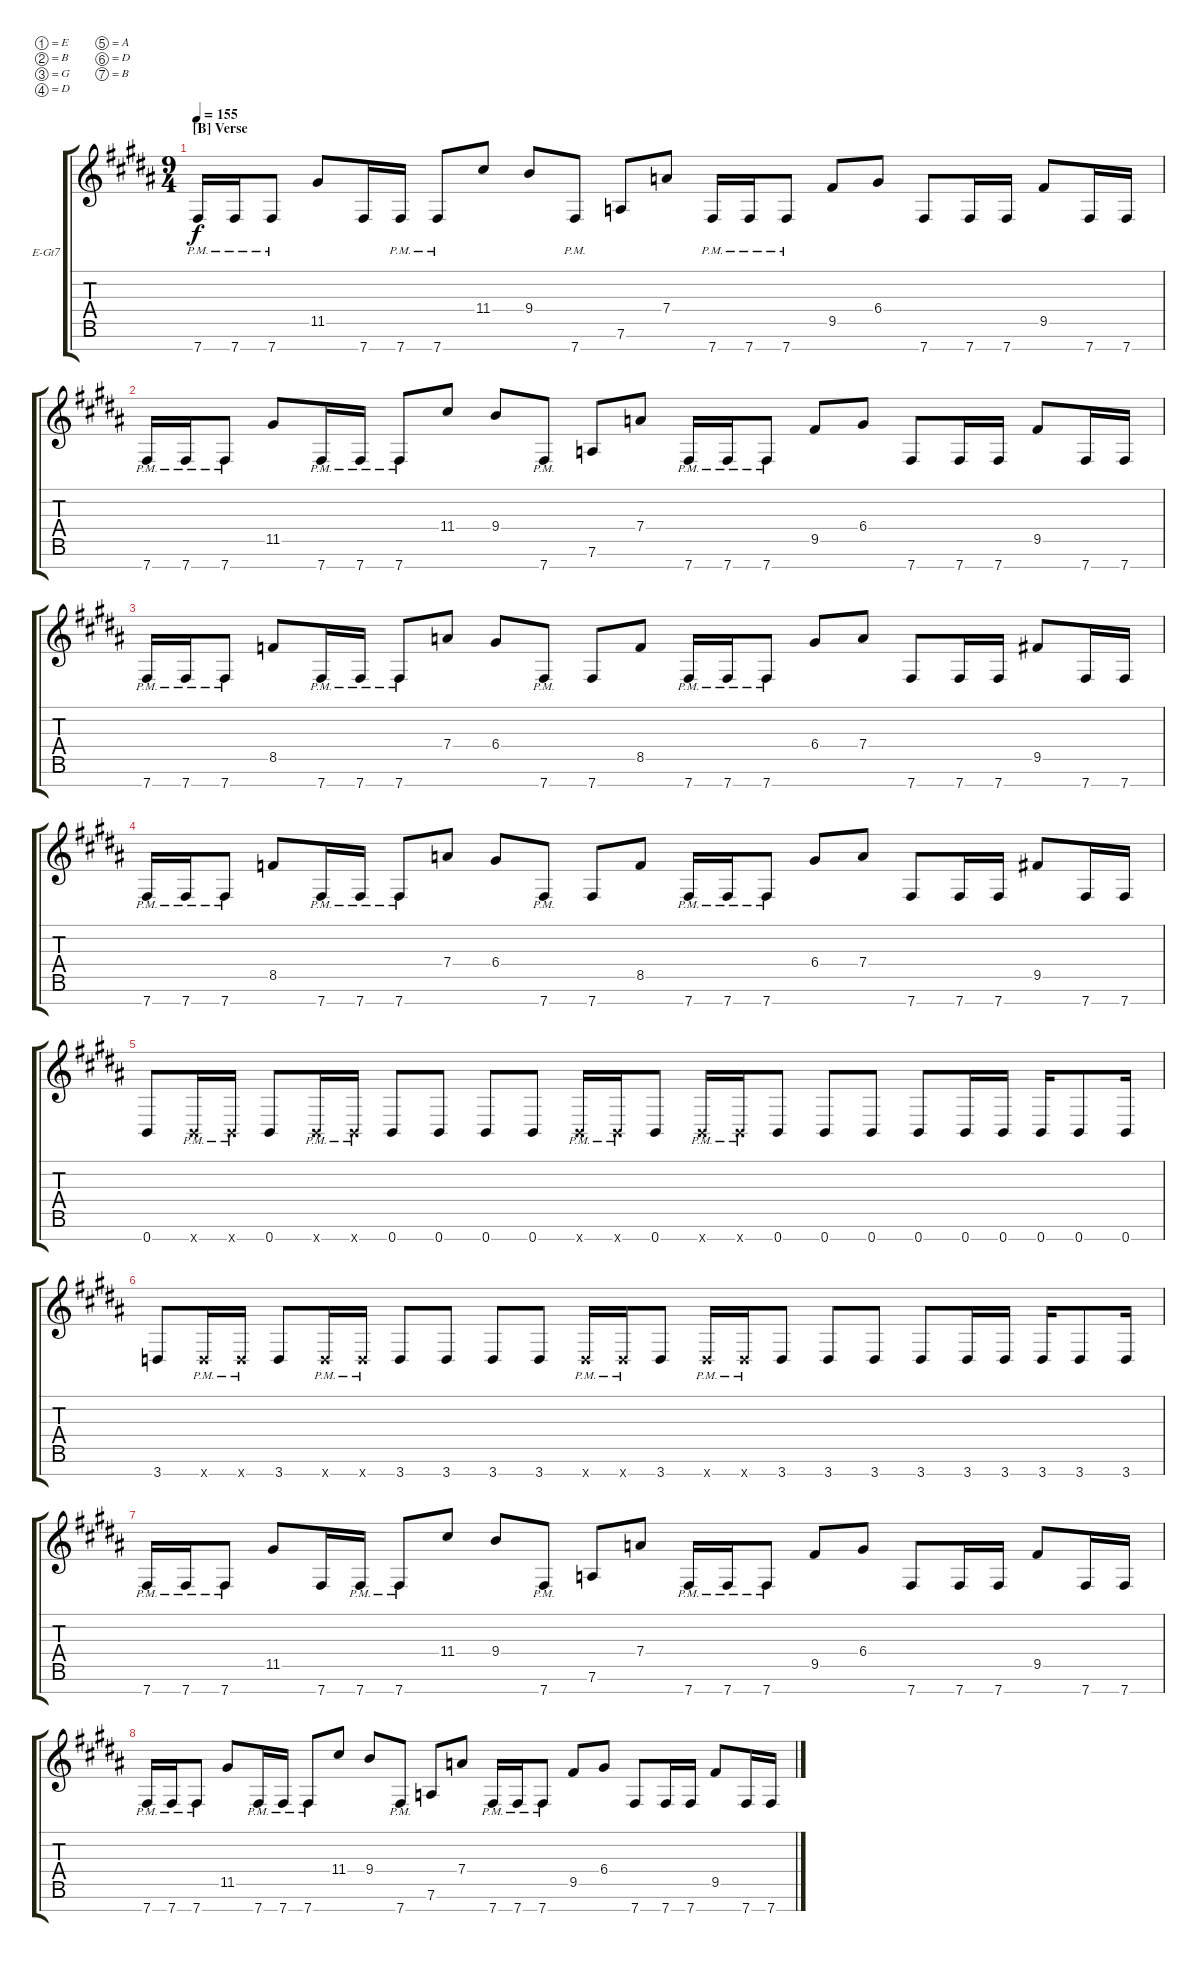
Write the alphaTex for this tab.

\bracketExtendMode groupsimilarinstruments
\firstSystemTrackNameOrientation horizontal
\otherSystemsTrackNameOrientation horizontal
\track ("Javier Reyes - Rhythm" "E-Gt7") {instrument distortionguitar}
\staff {score tabs}
\tuning (E4 B3 G3 D3 A2 D2 B1)
\ts (9 4)
\section ("B" "Verse")
\tempo 155
\clef g2
\ks b
7.7{pm}.16{dy f} 7.7{pm}.16 7.7{pm}.8 11.5.8 7.7.16 7.7{pm}.16 7.7{pm}.8 11.4.8 9.4.8 7.7{pm}.8 7.6.8 7.4.8 7.7{pm}.16 7.7{pm}.16 7.7{pm}.8 9.5.8 6.4.8 7.7.8 7.7.16 7.7.16 9.5.8 7.7.16 7.7.16 |
7.7{pm}.16 7.7{pm}.16 7.7{pm}.8 11.5.8 7.7{pm}.16 7.7{pm}.16 7.7{pm}.8 11.4.8 9.4.8 7.7{pm}.8 7.6.8 7.4.8 7.7{pm}.16 7.7{pm}.16 7.7{pm}.8 9.5.8 6.4.8 7.7.8 7.7.16 7.7.16 9.5.8 7.7.16 7.7.16 |
7.7{pm}.16 7.7{pm}.16 7.7{pm}.8 8.5.8 7.7{pm}.16 7.7{pm}.16 7.7{pm}.8 7.4.8 6.4.8 7.7{pm}.8 7.7.8 8.5.8 7.7{pm}.16 7.7{pm}.16 7.7{pm}.8 6.4.8 7.4.8 7.7.8 7.7.16 7.7.16 9.5.8 7.7.16 7.7.16 |
7.7{pm}.16 7.7{pm}.16 7.7{pm}.8 8.5.8 7.7{pm}.16 7.7{pm}.16 7.7{pm}.8 7.4.8 6.4.8 7.7{pm}.8 7.7.8 8.5.8 7.7{pm}.16 7.7{pm}.16 7.7{pm}.8 6.4.8 7.4.8 7.7.8 7.7.16 7.7.16 9.5.8 7.7.16 7.7.16 |
0.7.8 0.7{pm x}.16 0.7{pm x}.16 0.7.8 0.7{pm x}.16 0.7{pm x}.16 0.7.8 0.7.8 0.7.8 0.7.8 0.7{pm x}.16 0.7{pm x}.16 0.7.8 0.7{pm x}.16 0.7{pm x}.16 0.7.8 0.7.8 0.7.8 0.7.8 0.7.16 0.7.16 0.7.16 0.7.8 0.7.16 |
3.7.8 3.7{pm x}.16 3.7{pm x}.16 3.7.8 3.7{pm x}.16 3.7{pm x}.16 3.7.8 3.7.8 3.7.8 3.7.8 3.7{pm x}.16 3.7{pm x}.16 3.7.8 3.7{pm x}.16 3.7{pm x}.16 3.7.8 3.7.8 3.7.8 3.7.8 3.7.16 3.7.16 3.7.16 3.7.8 3.7.16 |
7.7{pm}.16 7.7{pm}.16 7.7{pm}.8 11.5.8 7.7.16 7.7{pm}.16 7.7{pm}.8 11.4.8 9.4.8 7.7{pm}.8 7.6.8 7.4.8 7.7{pm}.16 7.7{pm}.16 7.7{pm}.8 9.5.8 6.4.8 7.7.8 7.7.16 7.7.16 9.5.8 7.7.16 7.7.16 |
7.7{pm}.16 7.7{pm}.16 7.7{pm}.8 11.5.8 7.7{pm}.16 7.7{pm}.16 7.7{pm}.8 11.4.8 9.4.8 7.7{pm}.8 7.6.8 7.4.8 7.7{pm}.16 7.7{pm}.16 7.7{pm}.8 9.5.8 6.4.8 7.7.8 7.7.16 7.7.16 9.5.8 7.7.16 7.7.16
